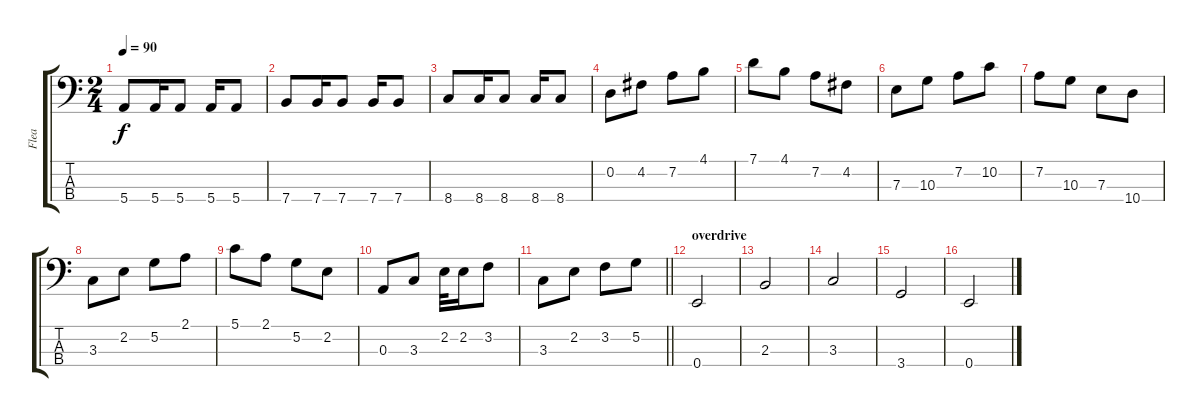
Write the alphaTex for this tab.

\track ("Flea" "Flea") {instrument electricbassfinger}
\staff {score tabs}
\tuning (G2 D2 A1 E1) {hide}
\ts (2 4)
\tempo 90
\clef f4
\ks c
5.4.8{dy f} 5.4.16 5.4.8 5.4.16 5.4.8 |
7.4.8 7.4.16 7.4.8 7.4.16 7.4.8 |
8.4.8 8.4.16 8.4.8 8.4.16 8.4.8 |
0.2.8 4.2.8 7.2.8 4.1.8 |
7.1.8 4.1.8 7.2.8 4.2.8 |
7.3.8 10.3.8 7.2.8 10.2.8 |
7.2.8 10.3.8 7.3.8 10.4.8 |
3.3.8 2.2.8 5.2.8 2.1.8 |
5.1.8 2.1.8 5.2.8 2.2.8 |
0.3.8 3.3.8 2.2.32 2.2.16 3.2.8 |
\barLineRight lightlight
3.3.8 2.2.8 3.2.8 5.2.8 |
\section ("" "overdrive")
0.4.2 |
2.3.2 |
3.3.2 |
3.4.2 |
0.4.2
